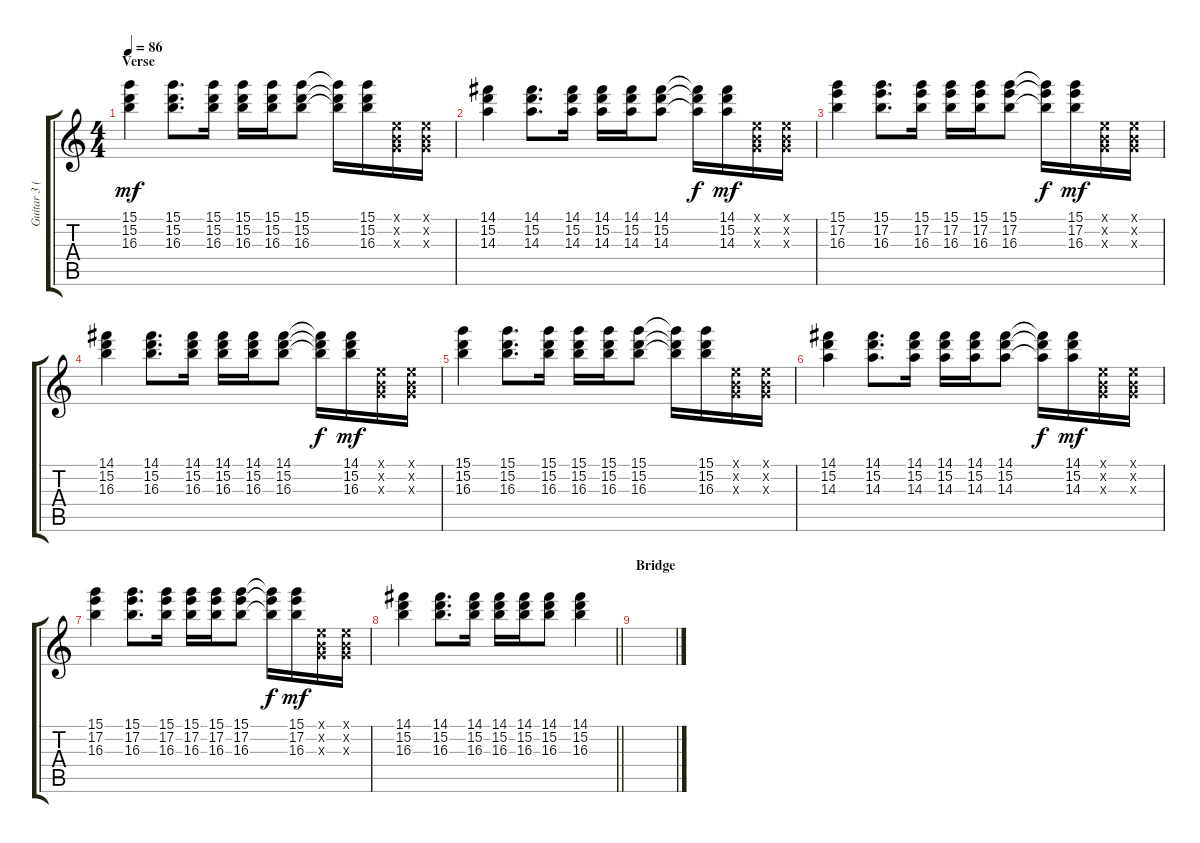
\track ("Guitar 3 (Mandolin Arr.)" "Guitar 3 (") {instrument acousticguitarsteel}
\staff {score tabs}
\tuning (E4 B3 G3 D3 A2 E2) {hide}
\ts (4 4)
\section ("" "Verse")
\tempo 86
\clef g2
\ks c
(15.1 15.2 16.3).4{dy mf} (15.1 15.2 16.3).8{d} (15.1 15.2 16.3).16 (15.1 15.2 16.3).16 (15.1 15.2 16.3).16 (15.1 15.2 16.3).8 (15.1{t} 15.2{t} 16.3{t}).16 (15.1 15.2 16.3).16 (0.1{x} 0.2{x} 0.3{x}).16 (0.1{x} 0.2{x} 0.3{x}).16 |
(14.1 15.2 14.3).4 (14.1 15.2 14.3).8{d} (14.1 15.2 14.3).16 (14.1 15.2 14.3).16 (14.1 15.2 14.3).16 (14.1 15.2 14.3).8 (14.1{t} 15.2{t} 14.3{t}).16{dy f} (14.1 15.2 14.3).16{dy mf} (0.1{x} 0.2{x} 0.3{x}).16 (0.1{x} 0.2{x} 0.3{x}).16 |
(15.1 17.2 16.3).4 (15.1 17.2 16.3).8{d} (15.1 17.2 16.3).16 (15.1 17.2 16.3).16 (15.1 17.2 16.3).16 (15.1 17.2 16.3).8 (15.1{t} 17.2{t} 16.3{t}).16{dy f} (15.1 17.2 16.3).16{dy mf} (0.1{x} 0.2{x} 0.3{x}).16 (0.1{x} 0.2{x} 0.3{x}).16 |
(14.1 15.2 16.3).4 (14.1 15.2 16.3).8{d} (14.1 15.2 16.3).16 (14.1 15.2 16.3).16 (14.1 15.2 16.3).16 (14.1 15.2 16.3).8 (14.1{t} 15.2{t} 16.3{t}).16{dy f} (14.1 15.2 16.3).16{dy mf} (0.1{x} 0.2{x} 0.3{x}).16 (0.1{x} 0.2{x} 0.3{x}).16 |
(15.1 15.2 16.3).4 (15.1 15.2 16.3).8{d} (15.1 15.2 16.3).16 (15.1 15.2 16.3).16 (15.1 15.2 16.3).16 (15.1 15.2 16.3).8 (15.1{t} 15.2{t} 16.3{t}).16 (15.1 15.2 16.3).16 (0.1{x} 0.2{x} 0.3{x}).16 (0.1{x} 0.2{x} 0.3{x}).16 |
(14.1 15.2 14.3).4 (14.1 15.2 14.3).8{d} (14.1 15.2 14.3).16 (14.1 15.2 14.3).16 (14.1 15.2 14.3).16 (14.1 15.2 14.3).8 (14.1{t} 15.2{t} 14.3{t}).16{dy f} (14.1 15.2 14.3).16{dy mf} (0.1{x} 0.2{x} 0.3{x}).16 (0.1{x} 0.2{x} 0.3{x}).16 |
(15.1 17.2 16.3).4 (15.1 17.2 16.3).8{d} (15.1 17.2 16.3).16 (15.1 17.2 16.3).16 (15.1 17.2 16.3).16 (15.1 17.2 16.3).8 (15.1{t} 17.2{t} 16.3{t}).16{dy f} (15.1 17.2 16.3).16{dy mf} (0.1{x} 0.2{x} 0.3{x}).16 (0.1{x} 0.2{x} 0.3{x}).16 |
\barLineRight lightlight
(14.1 15.2 16.3).4 (14.1 15.2 16.3).8{d} (14.1 15.2 16.3).16 (14.1 15.2 16.3).16 (14.1 15.2 16.3).16 (14.1 15.2 16.3).8 (14.1 15.2 16.3).4 |
\section ("" "Bridge")
